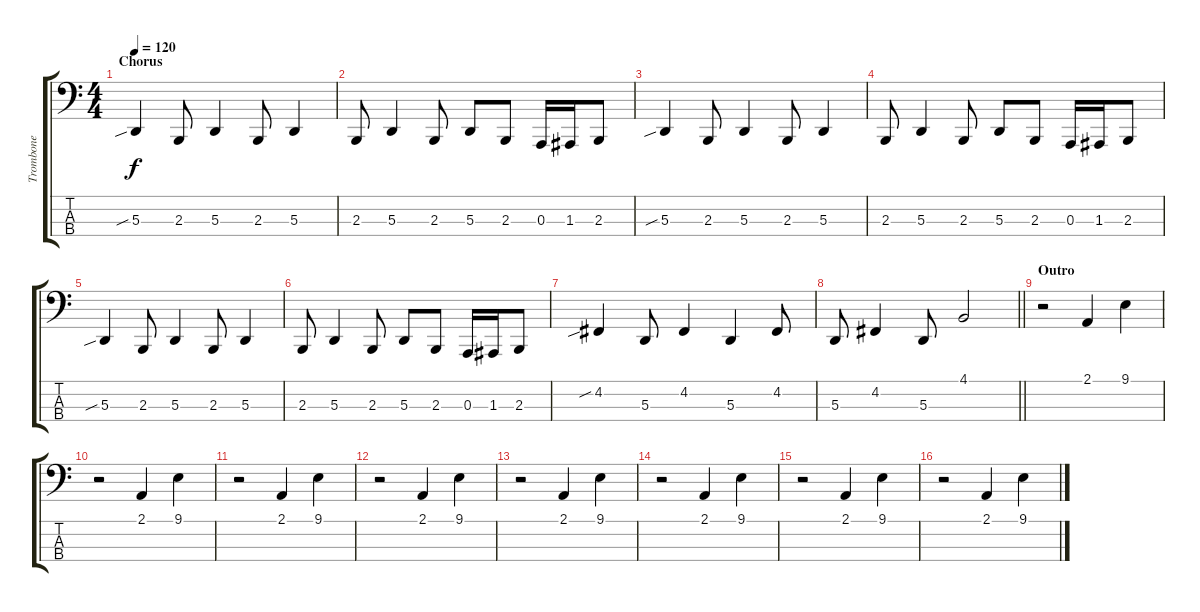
\track ("Trombone" "Trombone") {instrument trombone}
\staff {score tabs}
\tuning (G2 D2 A1 E1) {hide}
\ts (4 4)
\section ("" "Chorus")
\tempo 120
\clef f4
\ks c
5.3{sib}.4{dy f} 2.3.8 5.3.4 2.3.8 5.3.4 |
2.3.8 5.3.4 2.3.8 5.3.8 2.3.8 0.3.16 1.3.16 2.3.8 |
5.3{sib}.4 2.3.8 5.3.4 2.3.8 5.3.4 |
2.3.8 5.3.4 2.3.8 5.3.8 2.3.8 0.3.16 1.3.16 2.3.8 |
5.3{sib}.4 2.3.8 5.3.4 2.3.8 5.3.4 |
2.3.8 5.3.4 2.3.8 5.3.8 2.3.8 0.3.16 1.3.16 2.3.8 |
4.2{sib}.4 5.3.8 4.2.4 5.3.4 4.2.8 |
\barLineRight lightlight
5.3.8 4.2.4 5.3.8 4.1.2 |
\section ("" "Outro")
r.2 2.1.4 9.1.4 |
r.2 2.1.4 9.1.4 |
r.2 2.1.4 9.1.4 |
r.2 2.1.4 9.1.4 |
r.2 2.1.4 9.1.4 |
r.2 2.1.4 9.1.4 |
r.2 2.1.4 9.1.4 |
r.2 2.1.4 9.1.4
